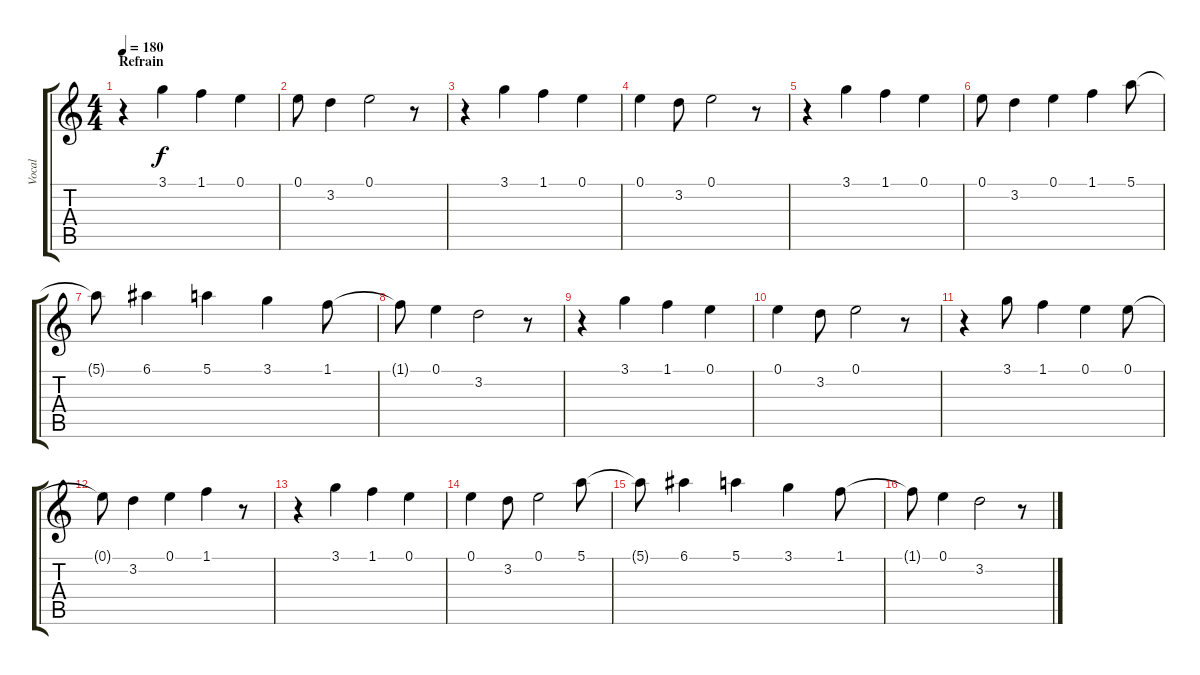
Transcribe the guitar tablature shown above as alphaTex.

\track ("Vocal" "Vocal") {instrument overdrivenguitar}
\staff {score tabs}
\tuning (E4 B3 G3 D3 A2 E2) {hide}
\ts (4 4)
\section ("" "Refrain")
\tempo 180
\clef g2
\ks c
r.4{dy f} 3.1.4 1.1.4 0.1.4 |
0.1.8 3.2.4 0.1.2 r.8 |
r.4 3.1.4 1.1.4 0.1.4 |
0.1.4 3.2.8 0.1.2 r.8 |
r.4 3.1.4 1.1.4 0.1.4 |
0.1.8 3.2.4 0.1.4 1.1.4 5.1.8 |
5.1{t}.8 6.1.4 5.1.4 3.1.4 1.1.8 |
1.1{t}.8 0.1.4 3.2.2 r.8 |
r.4 3.1.4 1.1.4 0.1.4 |
0.1.4 3.2.8 0.1.2 r.8 |
r.4 3.1.8 1.1.4 0.1.4 0.1.8 |
0.1{t}.8 3.2.4 0.1.4 1.1.4 r.8 |
r.4 3.1.4 1.1.4 0.1.4 |
0.1.4 3.2.8 0.1.2 5.1.8 |
5.1{t}.8 6.1.4 5.1.4 3.1.4 1.1.8 |
1.1{t}.8 0.1.4 3.2.2 r.8
